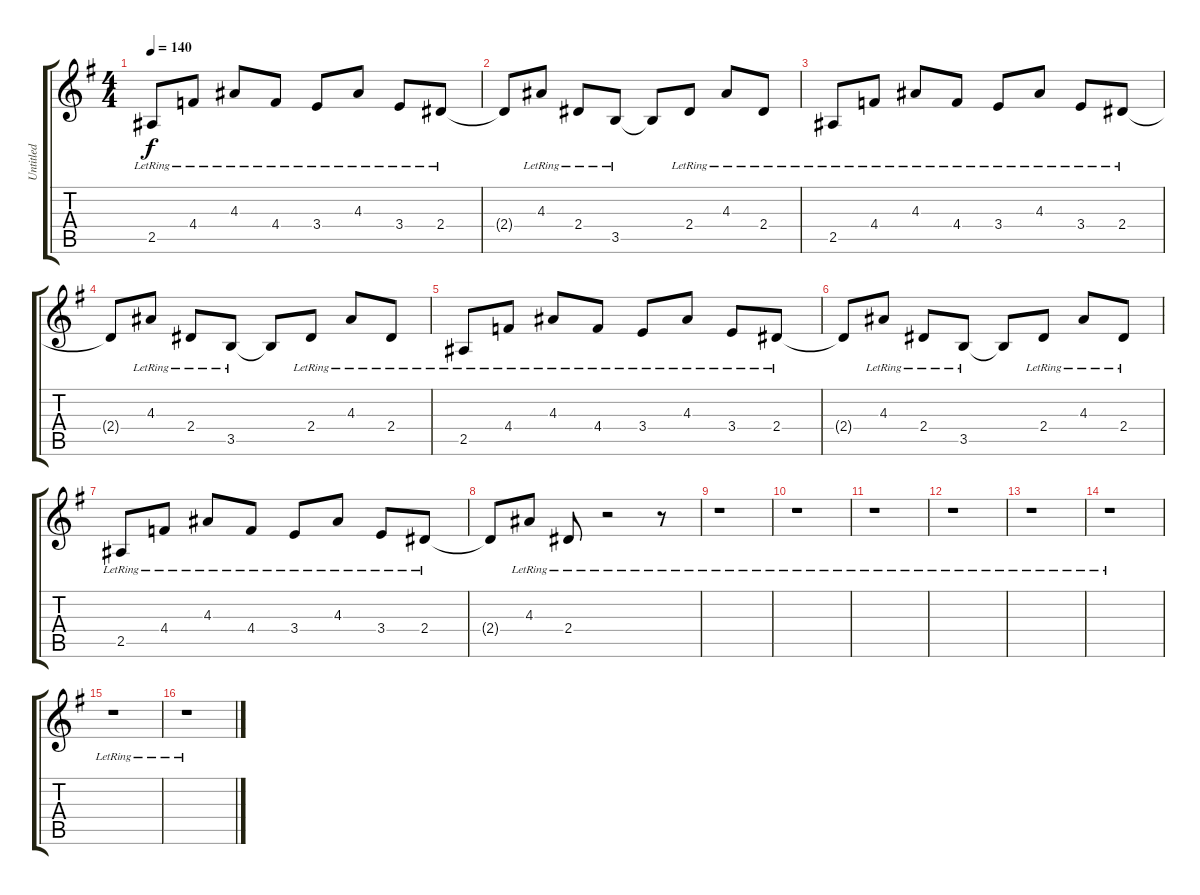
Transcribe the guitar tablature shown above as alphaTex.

\track ("Untitled" "Untitled") {instrument overdrivenguitar}
\staff {score tabs}
\tuning (Eb4 Bb3 Gb3 Db3 Ab2 Eb2) {hide}
\ts (4 4)
\tempo 140
\clef g2
\ks g
2.5{lr}.8{dy f instrument overdrivenguitar} 4.4{lr}.8 4.3{lr}.8 4.4{lr}.8 3.4{lr}.8 4.3{lr}.8 3.4{lr}.8 2.4{lr}.8 |
2.4{t}.8 4.3{lr}.8 2.4{lr}.8 3.5{lr}.8 3.5{t}.8 2.4{lr}.8 4.3{lr}.8 2.4{lr}.8 |
2.5{lr}.8 4.4{lr}.8 4.3{lr}.8 4.4{lr}.8 3.4{lr}.8 4.3{lr}.8 3.4{lr}.8 2.4{lr}.8 |
2.4{t}.8 4.3{lr}.8 2.4{lr}.8 3.5{lr}.8 3.5{t}.8 2.4{lr}.8 4.3{lr}.8 2.4{lr}.8 |
2.5{lr}.8 4.4{lr}.8 4.3{lr}.8 4.4{lr}.8 3.4{lr}.8 4.3{lr}.8 3.4{lr}.8 2.4{lr}.8 |
2.4{t}.8 4.3{lr}.8 2.4{lr}.8 3.5{lr}.8 3.5{t}.8 2.4{lr}.8 4.3{lr}.8 2.4{lr}.8 |
2.5{lr}.8 4.4{lr}.8 4.3{lr}.8 4.4{lr}.8 3.4{lr}.8 4.3{lr}.8 3.4{lr}.8 2.4{lr}.8 |
2.4{t}.8 4.3{lr}.8 2.4{lr}.8 r.2 r.8 |
r.1 |
r.1 |
r.1 |
r.1 |
r.1 |
r.1 |
r.1 |
r.1
